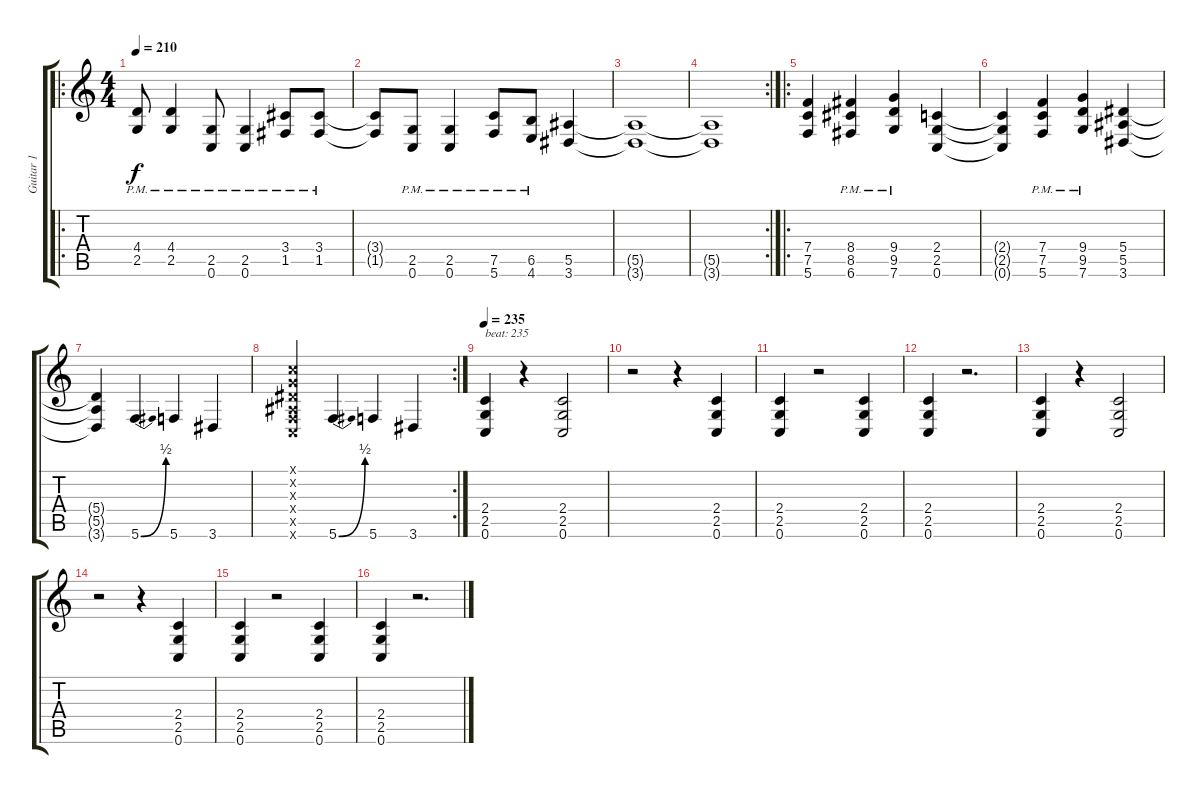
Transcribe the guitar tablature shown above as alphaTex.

\track ("Guitar 1" "Guitar 1") {instrument distortionguitar}
\staff {score tabs}
\tuning (C4 G3 Eb3 Bb2 F2 C2) {hide}
\ro
\ts (4 4)
\tempo 210
\clef g2
\ks c
(4.4{pm} 2.5{pm}).8{dy f} (4.4{pm} 2.5{pm}).4 (2.5{pm} 0.6{pm}).8 (2.5{pm} 0.6{pm}).4 (3.4{pm} 1.5{pm}).8 (3.4{pm} 1.5{pm}).8 |
(3.4{t} 1.5{t}).8 (2.5{pm} 0.6{pm}).8 (2.5{pm} 0.6{pm}).4 (7.5{pm} 5.6{pm}).8 (6.5{pm} 4.6{pm}).8 (5.5 3.6).4 |
(5.5{t} 3.6{t}).1 |
\rc 2
(5.5{t} 3.6{t}).1 |
\ro
(7.4 7.5 5.6).4 (8.4{pm} 8.5{pm} 6.6{pm}).4 (9.4{pm} 9.5{pm} 7.6{pm}).4 (2.4 2.5 0.6).4 |
(2.4{t} 2.5{t} 0.6{t}).4 (7.4{pm} 7.5{pm} 5.6{pm}).4 (9.4{pm} 9.5{pm} 7.6{pm}).4 (5.4 5.5 3.6).4 |
(5.4{t} 5.5{t} 3.6{t}).4 5.6{be (bend 0 0 60 2)}.4 5.6.4 3.6.4 |
\rc 2
(0.1{x} 0.2{x} 0.3{x} 0.4{x} 0.5{x} 0.6{x}).4 5.6{be (bend 0 0 60 2)}.4 5.6.4 3.6.4 |
\tempo 235
(2.4 2.5 0.6).4{txt "beat: 235"} r.4 (2.4 2.5 0.6).2 |
r.2 r.4 (2.4 2.5 0.6).4 |
(2.4 2.5 0.6).4 r.2 (2.4 2.5 0.6).4 |
(2.4 2.5 0.6).4 r.2{d} |
(2.4 2.5 0.6).4 r.4 (2.4 2.5 0.6).2 |
r.2 r.4 (2.4 2.5 0.6).4 |
(2.4 2.5 0.6).4 r.2 (2.4 2.5 0.6).4 |
(2.4 2.5 0.6).4 r.2{d}
